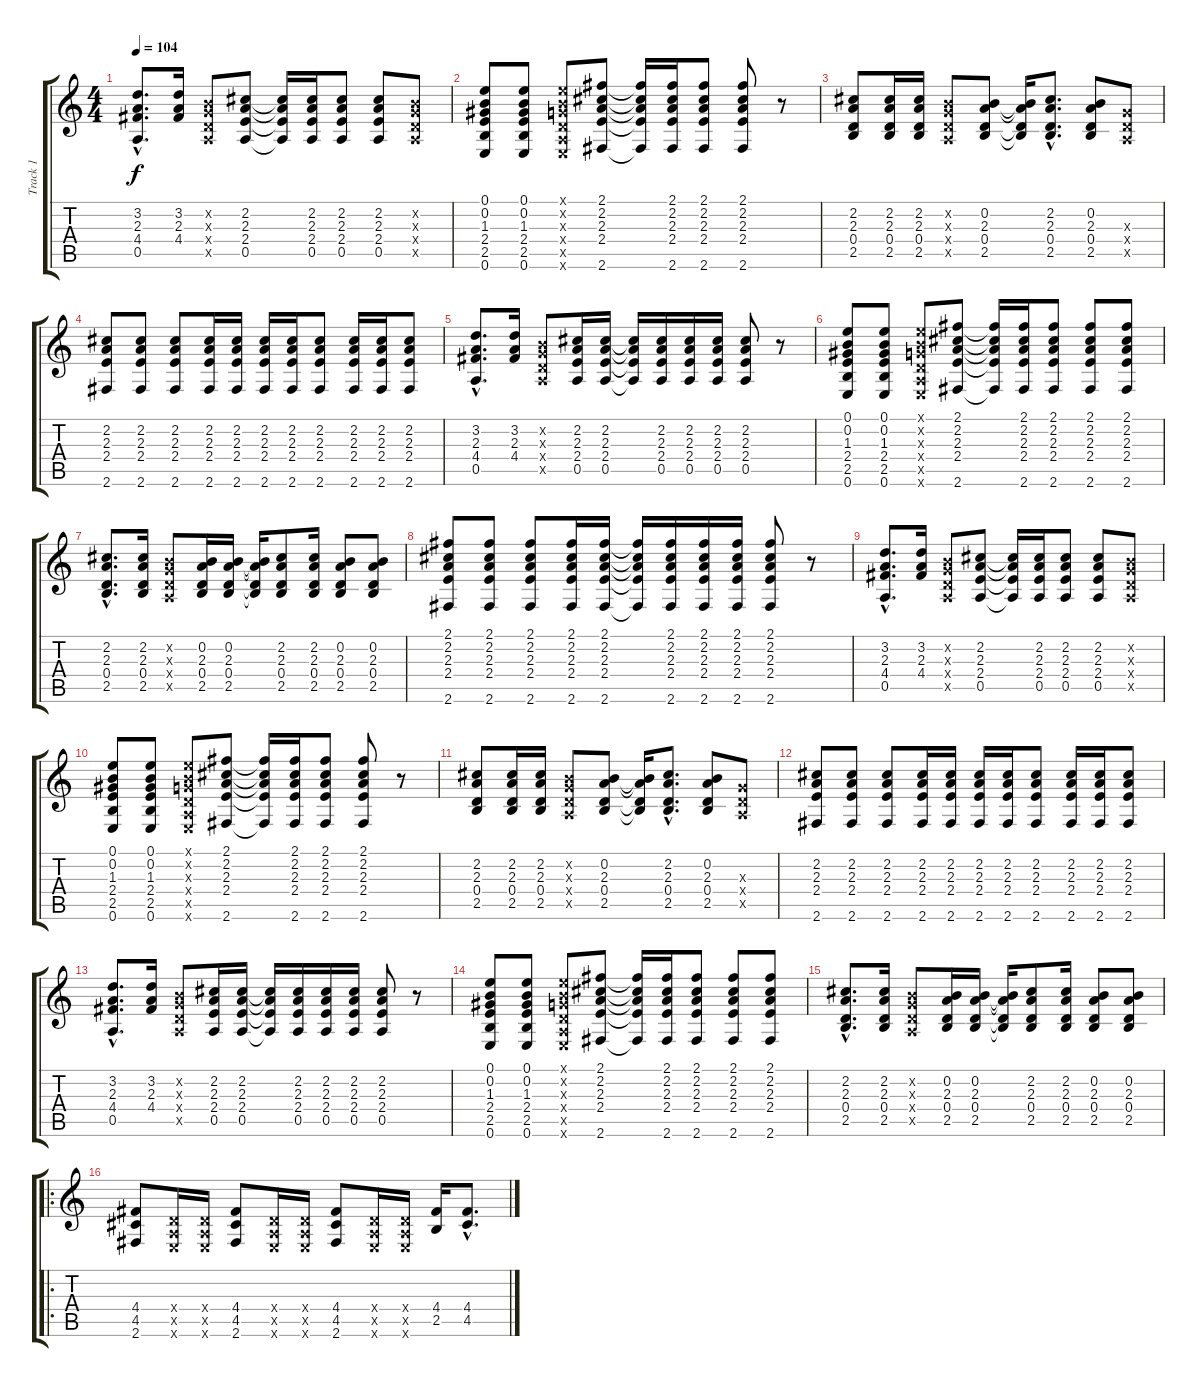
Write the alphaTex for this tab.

\track ("Track 1" "Track 1") {instrument acousticguitarsteel}
\staff {score tabs}
\tuning (E4 B3 G3 D3 A2 E2) {hide}
\ts (4 4)
\tempo 104
\clef g2
\ks c
(3.2{hac} 2.3{hac} 4.4{hac} 0.5{hac}).8{d dy f instrument acousticguitarsteel} (3.2 2.3 4.4).16 (0.2{x} 0.3{x} 0.4{x} 0.5{x}).8 (2.2 2.3 2.4 0.5).8 (2.2{t} 2.3{t} 2.4{t} 0.5{t}).16 (2.2 2.3 2.4 0.5).16 (2.2 2.3 2.4 0.5).8 (2.2 2.3 2.4 0.5).8 (0.2{x} 0.3{x} 0.4{x} 0.5{x}).8 |
(0.1 0.2 1.3 2.4 2.5 0.6).8 (0.1 0.2 1.3 2.4 2.5 0.6).8 (0.1{x} 0.2{x} 0.3{x} 0.4{x} 0.5{x} 0.6{x}).8 (2.1 2.2 2.3 2.4 2.6).8 (2.1{t} 2.2{t} 2.3{t} 2.4{t} 2.6{t}).16 (2.1 2.2 2.3 2.4 2.6).16 (2.1 2.2 2.3 2.4 2.6).8 (2.1 2.2 2.3 2.4 2.6).8 r.8 |
(2.2 2.3 0.4 2.5).8 (2.2 2.3 0.4 2.5).16 (2.2 2.3 0.4 2.5).16 (0.2{x} 0.3{x} 0.4{x} 0.5{x}).8 (0.2 2.3 0.4 2.5).8 (0.2{t} 2.3{t} 0.4{t} 2.5{t}).16 (2.2{hac} 2.3{hac} 0.4{hac} 2.5{hac}).8{d} (0.2 2.3 0.4 2.5).8 (0.3{x} 0.4{x} 0.5{x}).8 |
(2.2 2.3 2.4 2.6).8 (2.2 2.3 2.4 2.6).8 (2.2 2.3 2.4 2.6).8 (2.2 2.3 2.4 2.6).16 (2.2 2.3 2.4 2.6).16 (2.2 2.3 2.4 2.6).16 (2.2 2.3 2.4 2.6).16 (2.2 2.3 2.4 2.6).8 (2.2 2.3 2.4 2.6).16 (2.2 2.3 2.4 2.6).16 (2.2 2.3 2.4 2.6).8 |
(3.2{hac} 2.3{hac} 4.4{hac} 0.5{hac}).8{d} (3.2 2.3 4.4).16 (0.2{x} 0.3{x} 0.4{x} 0.5{x}).8 (2.2 2.3 2.4 0.5).16 (2.2 2.3 2.4 0.5).16 (2.2{t} 2.3{t} 2.4{t} 0.5{t}).16 (2.2 2.3 2.4 0.5).16 (2.2 2.3 2.4 0.5).16 (2.2 2.3 2.4 0.5).16 (2.2 2.3 2.4 0.5).8 r.8 |
(0.1 0.2 1.3 2.4 2.5 0.6).8 (0.1 0.2 1.3 2.4 2.5 0.6).8 (0.1{x} 0.2{x} 0.3{x} 0.4{x} 0.5{x} 0.6{x}).8 (2.1 2.2 2.3 2.4 2.6).8 (2.1{t} 2.2{t} 2.3{t} 2.4{t} 2.6{t}).16 (2.1 2.2 2.3 2.4 2.6).16 (2.1 2.2 2.3 2.4 2.6).8 (2.1 2.2 2.3 2.4 2.6).8 (2.1 2.2 2.3 2.4 2.6).8 |
(2.2{hac} 2.3{hac} 0.4{hac} 2.5{hac}).8{d} (2.2 2.3 0.4 2.5).16 (0.2{x} 0.3{x} 0.4{x} 0.5{x}).8 (0.2 2.3 0.4 2.5).16 (0.2 2.3 0.4 2.5).16 (0.2{t} 2.3{t} 0.4{t} 2.5{t}).16 (2.2 2.3 0.4 2.5).8 (2.2 2.3 0.4 2.5).16 (0.2 2.3 0.4 2.5).8 (0.2 2.3 0.4 2.5).8 |
(2.1 2.2 2.3 2.4 2.6).8 (2.1 2.2 2.3 2.4 2.6).8 (2.1 2.2 2.3 2.4 2.6).8 (2.1 2.2 2.3 2.4 2.6).16 (2.1 2.2 2.3 2.4 2.6).16 (2.1{t} 2.2{t} 2.3{t} 2.4{t} 2.6{t}).16 (2.1 2.2 2.3 2.4 2.6).16 (2.1 2.2 2.3 2.4 2.6).16 (2.1 2.2 2.3 2.4 2.6).16 (2.1 2.2 2.3 2.4 2.6).8 r.8 |
(3.2{hac} 2.3{hac} 4.4{hac} 0.5{hac}).8{d} (3.2 2.3 4.4).16 (0.2{x} 0.3{x} 0.4{x} 0.5{x}).8 (2.2 2.3 2.4 0.5).8 (2.2{t} 2.3{t} 2.4{t} 0.5{t}).16 (2.2 2.3 2.4 0.5).16 (2.2 2.3 2.4 0.5).8 (2.2 2.3 2.4 0.5).8 (0.2{x} 0.3{x} 0.4{x} 0.5{x}).8 |
(0.1 0.2 1.3 2.4 2.5 0.6).8 (0.1 0.2 1.3 2.4 2.5 0.6).8 (0.1{x} 0.2{x} 0.3{x} 0.4{x} 0.5{x} 0.6{x}).8 (2.1 2.2 2.3 2.4 2.6).8 (2.1{t} 2.2{t} 2.3{t} 2.4{t} 2.6{t}).16 (2.1 2.2 2.3 2.4 2.6).16 (2.1 2.2 2.3 2.4 2.6).8 (2.1 2.2 2.3 2.4 2.6).8 r.8 |
(2.2 2.3 0.4 2.5).8 (2.2 2.3 0.4 2.5).16 (2.2 2.3 0.4 2.5).16 (0.2{x} 0.3{x} 0.4{x} 0.5{x}).8 (0.2 2.3 0.4 2.5).8 (0.2{t} 2.3{t} 0.4{t} 2.5{t}).16 (2.2{hac} 2.3{hac} 0.4{hac} 2.5{hac}).8{d} (0.2 2.3 0.4 2.5).8 (0.3{x} 0.4{x} 0.5{x}).8 |
(2.2 2.3 2.4 2.6).8 (2.2 2.3 2.4 2.6).8 (2.2 2.3 2.4 2.6).8 (2.2 2.3 2.4 2.6).16 (2.2 2.3 2.4 2.6).16 (2.2 2.3 2.4 2.6).16 (2.2 2.3 2.4 2.6).16 (2.2 2.3 2.4 2.6).8 (2.2 2.3 2.4 2.6).16 (2.2 2.3 2.4 2.6).16 (2.2 2.3 2.4 2.6).8 |
(3.2{hac} 2.3{hac} 4.4{hac} 0.5{hac}).8{d} (3.2 2.3 4.4).16 (0.2{x} 0.3{x} 0.4{x} 0.5{x}).8 (2.2 2.3 2.4 0.5).16 (2.2 2.3 2.4 0.5).16 (2.2{t} 2.3{t} 2.4{t} 0.5{t}).16 (2.2 2.3 2.4 0.5).16 (2.2 2.3 2.4 0.5).16 (2.2 2.3 2.4 0.5).16 (2.2 2.3 2.4 0.5).8 r.8 |
(0.1 0.2 1.3 2.4 2.5 0.6).8 (0.1 0.2 1.3 2.4 2.5 0.6).8 (0.1{x} 0.2{x} 0.3{x} 0.4{x} 0.5{x} 0.6{x}).8 (2.1 2.2 2.3 2.4 2.6).8 (2.1{t} 2.2{t} 2.3{t} 2.4{t} 2.6{t}).16 (2.1 2.2 2.3 2.4 2.6).16 (2.1 2.2 2.3 2.4 2.6).8 (2.1 2.2 2.3 2.4 2.6).8 (2.1 2.2 2.3 2.4 2.6).8 |
(2.2{hac} 2.3{hac} 0.4{hac} 2.5{hac}).8{d} (2.2 2.3 0.4 2.5).16 (0.2{x} 0.3{x} 0.4{x} 0.5{x}).8 (0.2 2.3 0.4 2.5).16 (0.2 2.3 0.4 2.5).16 (0.2{t} 2.3{t} 0.4{t} 2.5{t}).16 (2.2 2.3 0.4 2.5).8 (2.2 2.3 0.4 2.5).16 (0.2 2.3 0.4 2.5).8 (0.2 2.3 0.4 2.5).8 |
\ro
(4.4 4.5 2.6).8 (0.4{x} 0.5{x} 0.6{x}).16 (0.4{x} 0.5{x} 0.6{x}).16 (4.4 4.5 2.6).8 (0.4{x} 0.5{x} 0.6{x}).16 (0.4{x} 0.5{x} 0.6{x}).16 (4.4 4.5 2.6).8 (0.4{x} 0.5{x} 0.6{x}).16 (0.4{x} 0.5{x} 0.6{x}).16 (4.4 2.5).16 (4.4{hac} 4.5{hac}).8{d}
